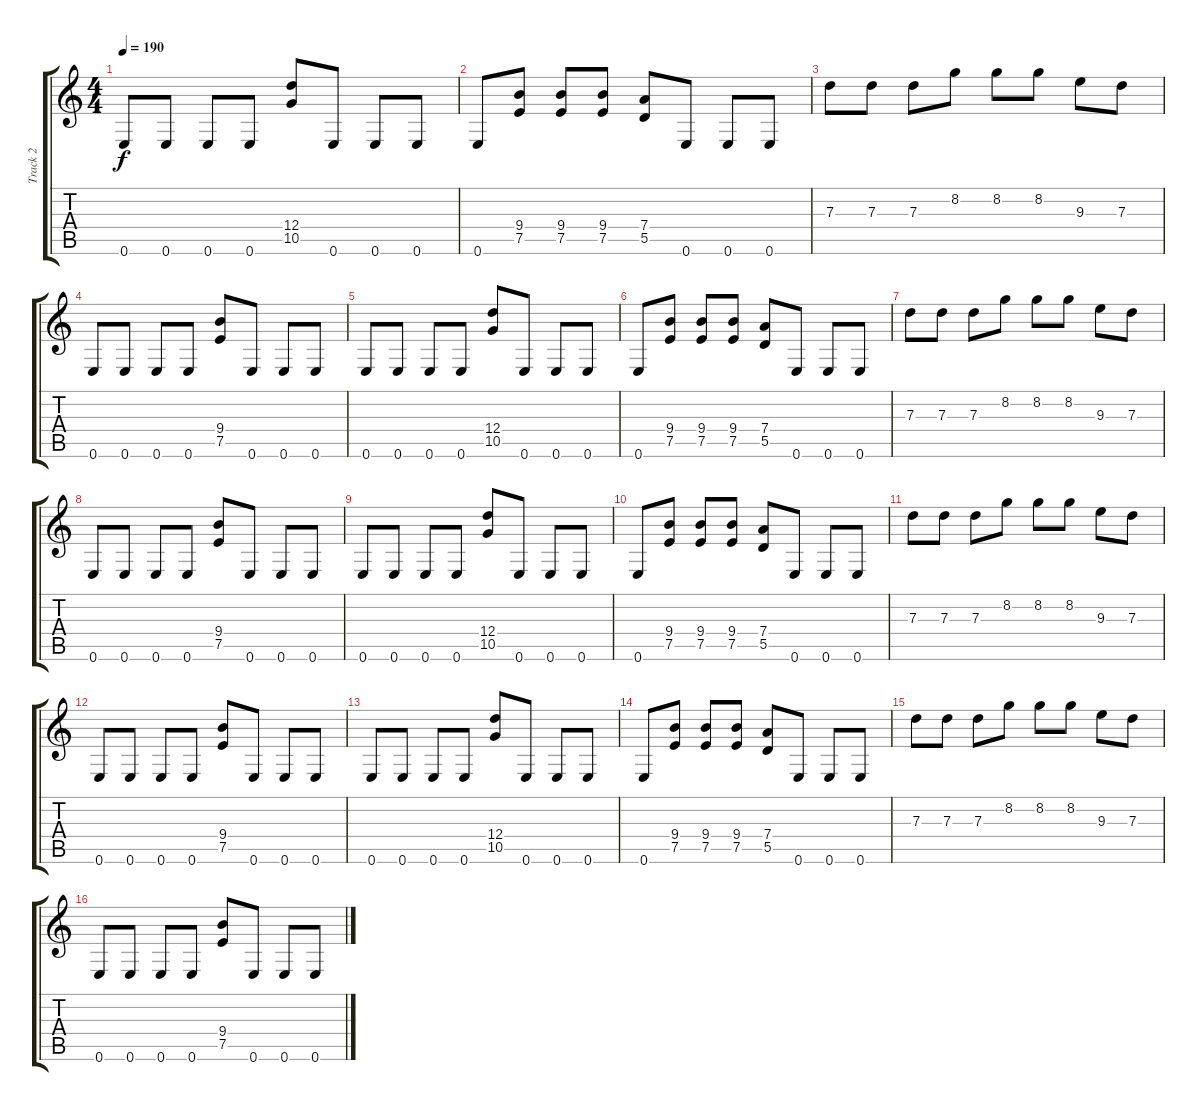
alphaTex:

\track ("Track 2" "Track 2") {instrument distortionguitar}
\staff {score tabs}
\tuning (E4 B3 G3 D3 A2 E2) {hide}
\ts (4 4)
\tempo 190
\clef g2
\ks c
0.6.8{dy f} 0.6.8 0.6.8 0.6.8 (12.4 10.5).8 0.6.8 0.6.8 0.6.8 |
0.6.8 (9.4 7.5).8 (9.4 7.5).8 (9.4 7.5).8 (7.4 5.5).8 0.6.8 0.6.8 0.6.8 |
7.3.8 7.3.8 7.3.8 8.2.8 8.2.8 8.2.8 9.3.8 7.3.8 |
0.6.8 0.6.8 0.6.8 0.6.8 (9.4 7.5).8 0.6.8 0.6.8 0.6.8 |
0.6.8 0.6.8 0.6.8 0.6.8 (12.4 10.5).8 0.6.8 0.6.8 0.6.8 |
0.6.8 (9.4 7.5).8 (9.4 7.5).8 (9.4 7.5).8 (7.4 5.5).8 0.6.8 0.6.8 0.6.8 |
7.3.8 7.3.8 7.3.8 8.2.8 8.2.8 8.2.8 9.3.8 7.3.8 |
0.6.8 0.6.8 0.6.8 0.6.8 (9.4 7.5).8 0.6.8 0.6.8 0.6.8 |
0.6.8 0.6.8 0.6.8 0.6.8 (12.4 10.5).8 0.6.8 0.6.8 0.6.8 |
0.6.8 (9.4 7.5).8 (9.4 7.5).8 (9.4 7.5).8 (7.4 5.5).8 0.6.8 0.6.8 0.6.8 |
7.3.8 7.3.8 7.3.8 8.2.8 8.2.8 8.2.8 9.3.8 7.3.8 |
0.6.8 0.6.8 0.6.8 0.6.8 (9.4 7.5).8 0.6.8 0.6.8 0.6.8 |
0.6.8 0.6.8 0.6.8 0.6.8 (12.4 10.5).8 0.6.8 0.6.8 0.6.8 |
0.6.8 (9.4 7.5).8 (9.4 7.5).8 (9.4 7.5).8 (7.4 5.5).8 0.6.8 0.6.8 0.6.8 |
7.3.8 7.3.8 7.3.8 8.2.8 8.2.8 8.2.8 9.3.8 7.3.8 |
0.6.8 0.6.8 0.6.8 0.6.8 (9.4 7.5).8 0.6.8 0.6.8 0.6.8
